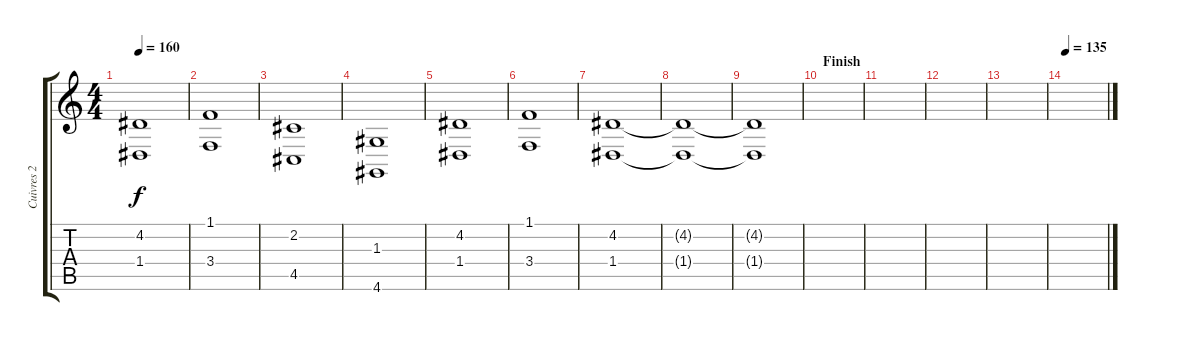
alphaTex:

\track ("Cuivres 2" "Cuivres 2") {instrument brasssection}
\staff {score tabs}
\tuning (E4 B3 G3 D3 A2 E2) {hide}
\ts (4 4)
\tempo 160
\clef g2
\ks c
(4.2 1.4).1{dy f} |
(1.1 3.4).1 |
(2.2 4.5).1 |
(1.3 4.6).1 |
(4.2 1.4).1 |
(1.1 3.4).1 |
(4.2 1.4).1 |
(4.2{t} 1.4{t}).1 |
(4.2{t} 1.4{t}).1 |
\section ("" "Finish")
|
|
|
|
\tempo 135
